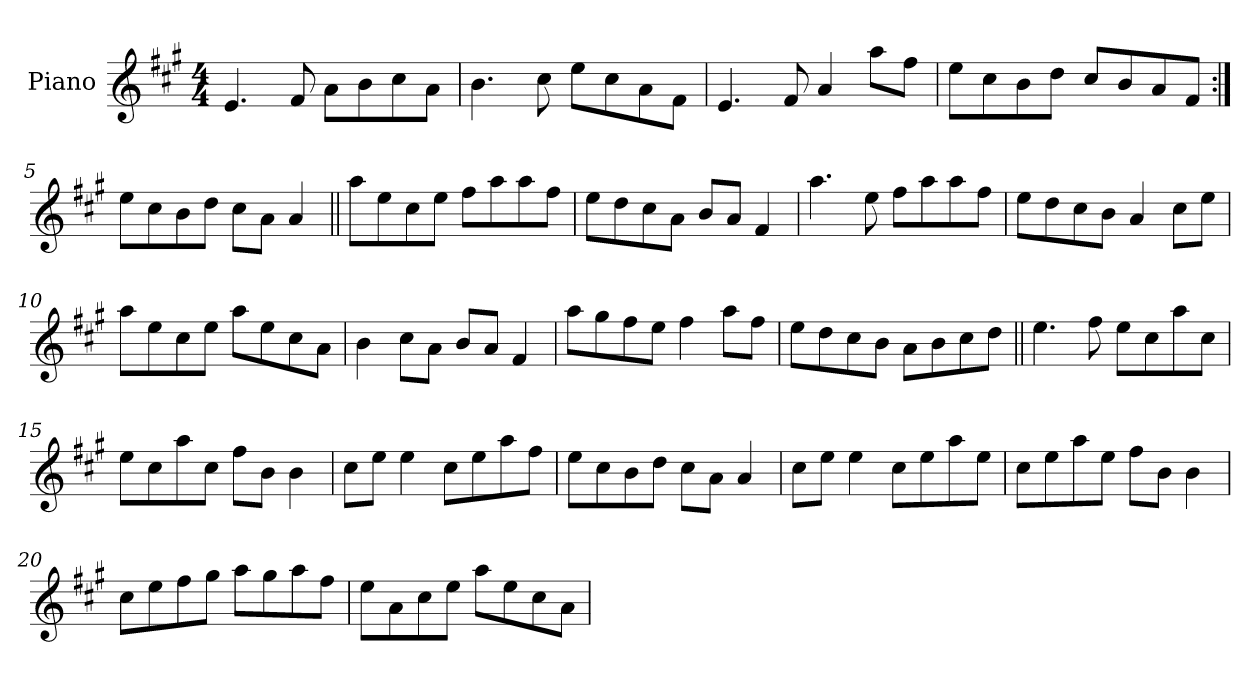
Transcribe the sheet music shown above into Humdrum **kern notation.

**kern
*part1
*staff1
*I"Piano
*I'Pno
*clefG2
*k[f#c#g#]
*A:
*M4/4
=1
4.e/
8f#/
8a\L
8b\
8cc#\
8a\J
=2
4.b\
8cc#\
8ee\L
8cc#\
8a\
8f#\J
=3
4.e/
8f#/
4a/
8aa\L
8ff#\J
=4
8ee\L
8cc#\
8b\
8dd\J
8cc#/L
8b/
8a/
8f#/J
!!LO:LB:g=z
=5:|!
8ee\L
8cc#\
8b\
8dd\J
8cc#\L
8a\J
4a/
=6||
8aa\L
8ee\
8cc#\
8ee\J
8ff#\L
8aa\
8aa\
8ff#\J
=7
8ee\L
8dd\
8cc#\
8a\J
8b/L
8a/J
4f#/
=8
4.aa\
8ee\
8ff#\L
8aa\
8aa\
8ff#\J
=9
8ee\L
8dd\
8cc#\
8b\J
4a/
8cc#\L
8ee\J
!!LO:LB:g=z
=10
8aa\L
8ee\
8cc#\
8ee\J
8aa\L
8ee\
8cc#\
8a\J
=11
4b\
8cc#\L
8a\J
8b/L
8a/J
4f#/
=12
8aa\L
8gg#\
8ff#\
8ee\J
4ff#\
8aa\L
8ff#\J
=13
8ee\L
8dd\
8cc#\
8b\J
8a\L
8b\
8cc#\
8dd\J
=14||
4.ee\
8ff#\
8ee\L
8cc#\
8aa\
8cc#\J
!!LO:LB:g=z
=15
8ee\L
8cc#\
8aa\
8cc#\J
8ff#\L
8b\J
4b\
=16
8cc#\L
8ee\J
4ee\
8cc#\L
8ee\
8aa\
8ff#\J
=17
8ee\L
8cc#\
8b\
8dd\J
8cc#\L
8a\J
4a/
=18
8cc#\L
8ee\J
4ee\
8cc#\L
8ee\
8aa\
8ee\J
=19
8cc#\L
8ee\
8aa\
8ee\J
8ff#\L
8b\J
4b\
!!LO:LB:g=z
=20
8cc#\L
8ee\
8ff#\
8gg#\J
8aa\L
8gg#\
8aa\
8ff#\J
=21
8ee\L
8a\
8cc#\
8ee\J
8aa\L
8ee\
8cc#\
8a\J
=
*-
